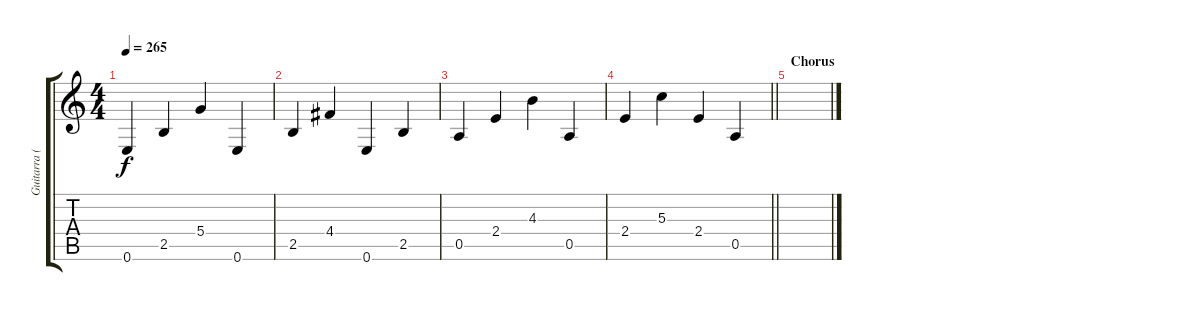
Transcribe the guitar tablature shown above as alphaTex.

\track ("Guitarra (limpia)" "Guitarra (") {instrument overdrivenguitar}
\staff {score tabs}
\tuning (E4 B3 G3 D3 A2 E2) {hide}
\ts (4 4)
\tempo 265
\clef g2
\ks c
0.6.4{dy f} 2.5.4 5.4.4 0.6.4 |
2.5.4 4.4.4 0.6.4 2.5.4 |
0.5.4 2.4.4 4.3.4 0.5.4 |
\barLineRight lightlight
2.4.4 5.3.4 2.4.4 0.5.4 |
\section ("" "Chorus")
